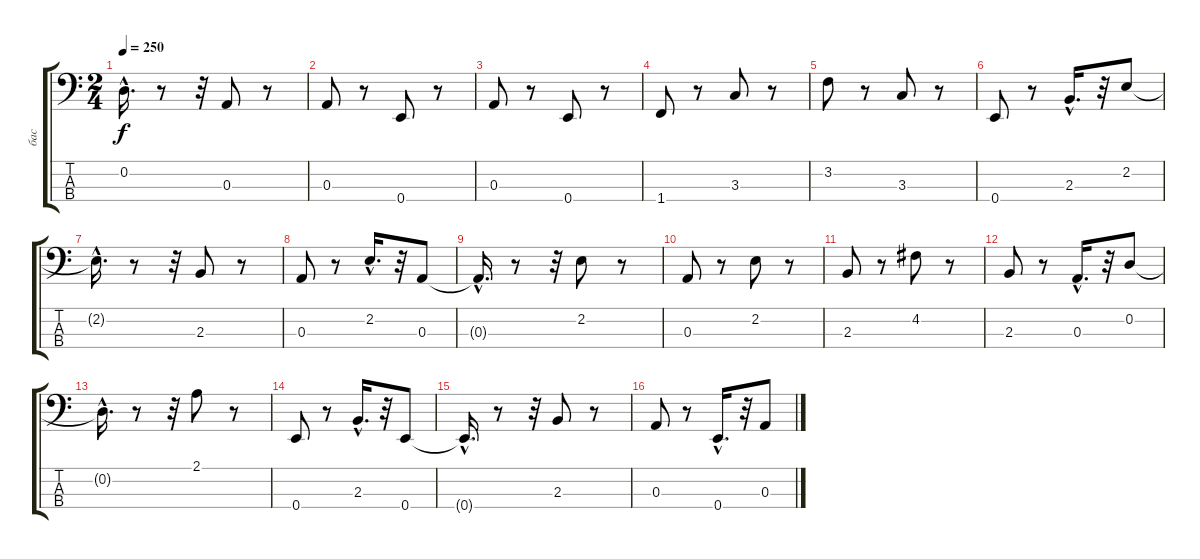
\track ("бас" "бас") {instrument acousticguitarsteel}
\staff {score tabs}
\tuning (G2 D2 A1 E1) {hide}
\ts (2 4)
\tempo 250
\clef f4
\ks c
0.2{hac t}.16{d dy f} r.8 r.32 0.3.8 r.8 |
0.3.8 r.8 0.4.8 r.8 |
0.3.8 r.8 0.4.8 r.8 |
1.4.8 r.8 3.3.8 r.8 |
3.2.8 r.8 3.3.8 r.8 |
0.4.8 r.8 2.3{hac}.16{d} r.32 2.2.8 |
2.2{hac t}.16{d} r.8 r.32 2.3.8 r.8 |
0.3.8 r.8 2.2{hac}.16{d} r.32 0.3.8 |
0.3{hac t}.16{d} r.8 r.32 2.2.8 r.8 |
0.3.8 r.8 2.2.8 r.8 |
2.3.8 r.8 4.2.8 r.8 |
2.3.8 r.8 0.3{hac}.16{d} r.32 0.2.8 |
0.2{hac t}.16{d} r.8 r.32 2.1.8 r.8 |
0.4.8 r.8 2.3{hac}.16{d} r.32 0.4.8 |
0.4{hac t}.16{d} r.8 r.32 2.3.8 r.8 |
0.3.8 r.8 0.4{hac}.16{d} r.32 0.3.8
